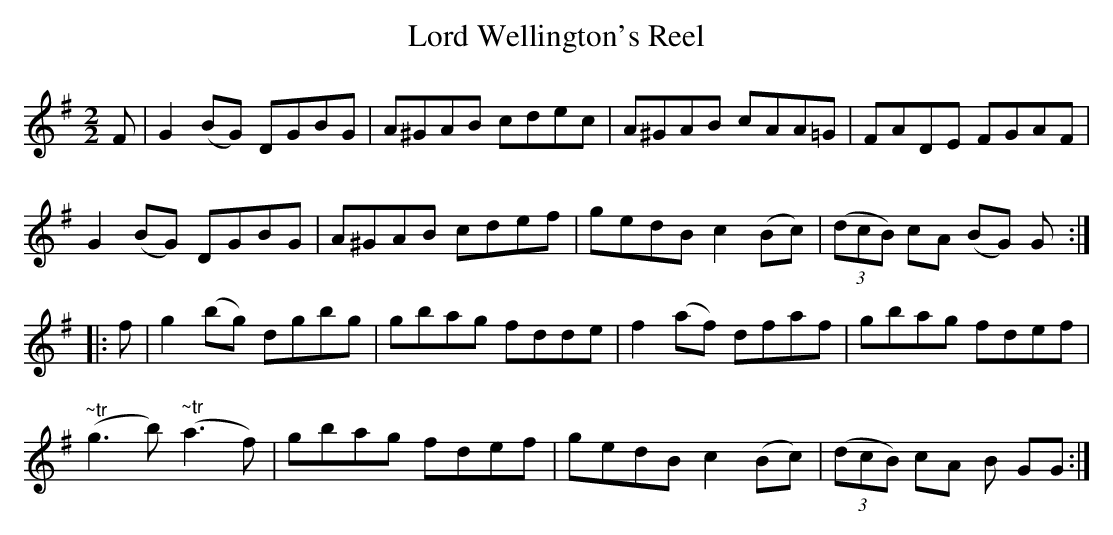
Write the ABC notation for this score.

X:1
T:Lord Wellington's Reel
M:2/2
L:1/8
K:G
F|G2(BG) DGBG|A^GAB cdec|A^GAB cAA=G|FADE FGAF|
G2(BG) DGBG|A^GAB cdef|gedB c2(Bc)| ((3dcB) cA (BG) G:|
|:f|g2(bg) dgbg|gbag fdde|f2(af) dfaf|gbag fdef|
"^~tr"(g3b) "^~tr"(a3f)|gbag fdef|gedB c2(Bc)| ((3dcB) cA B GG:|
